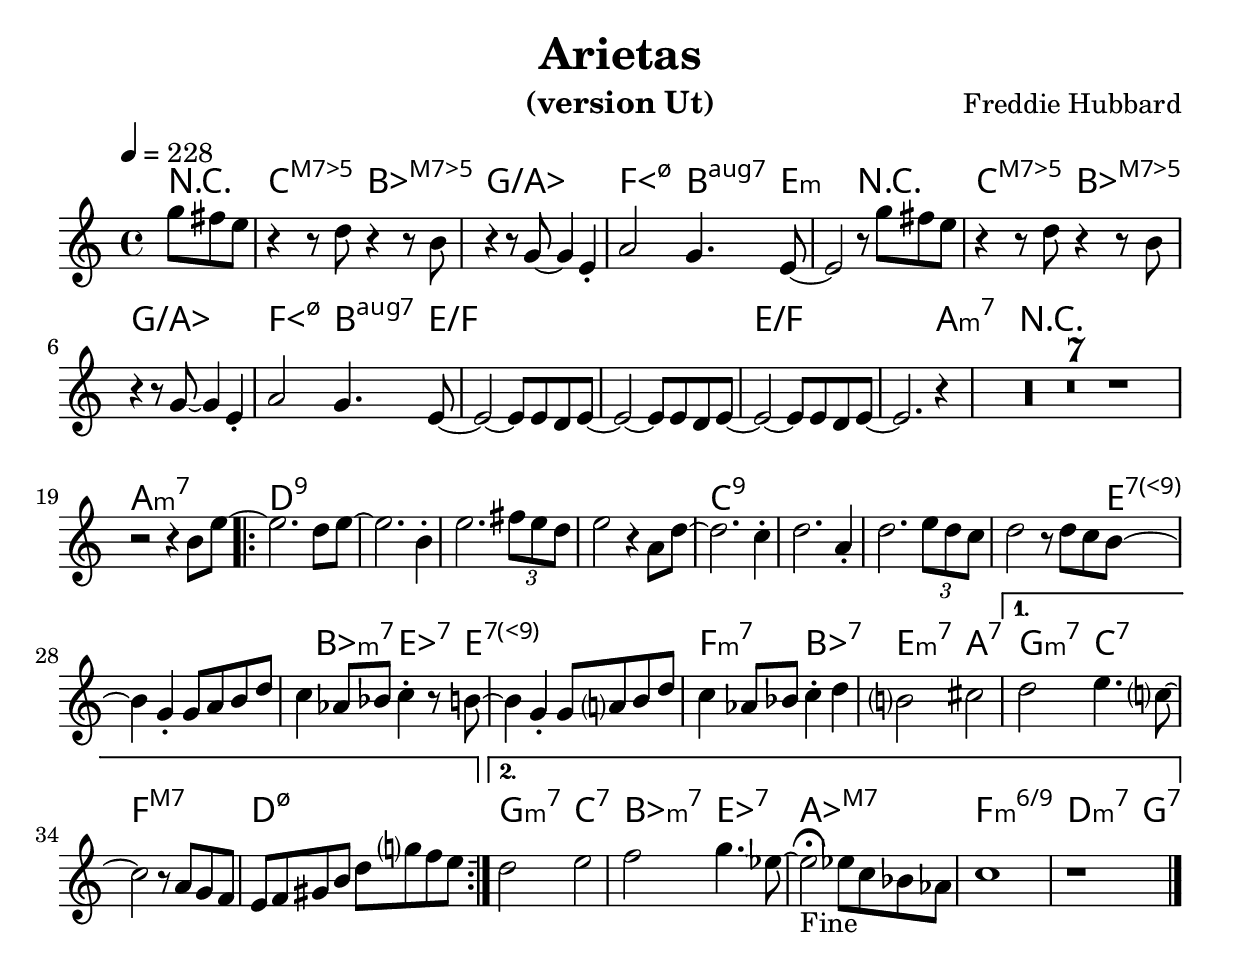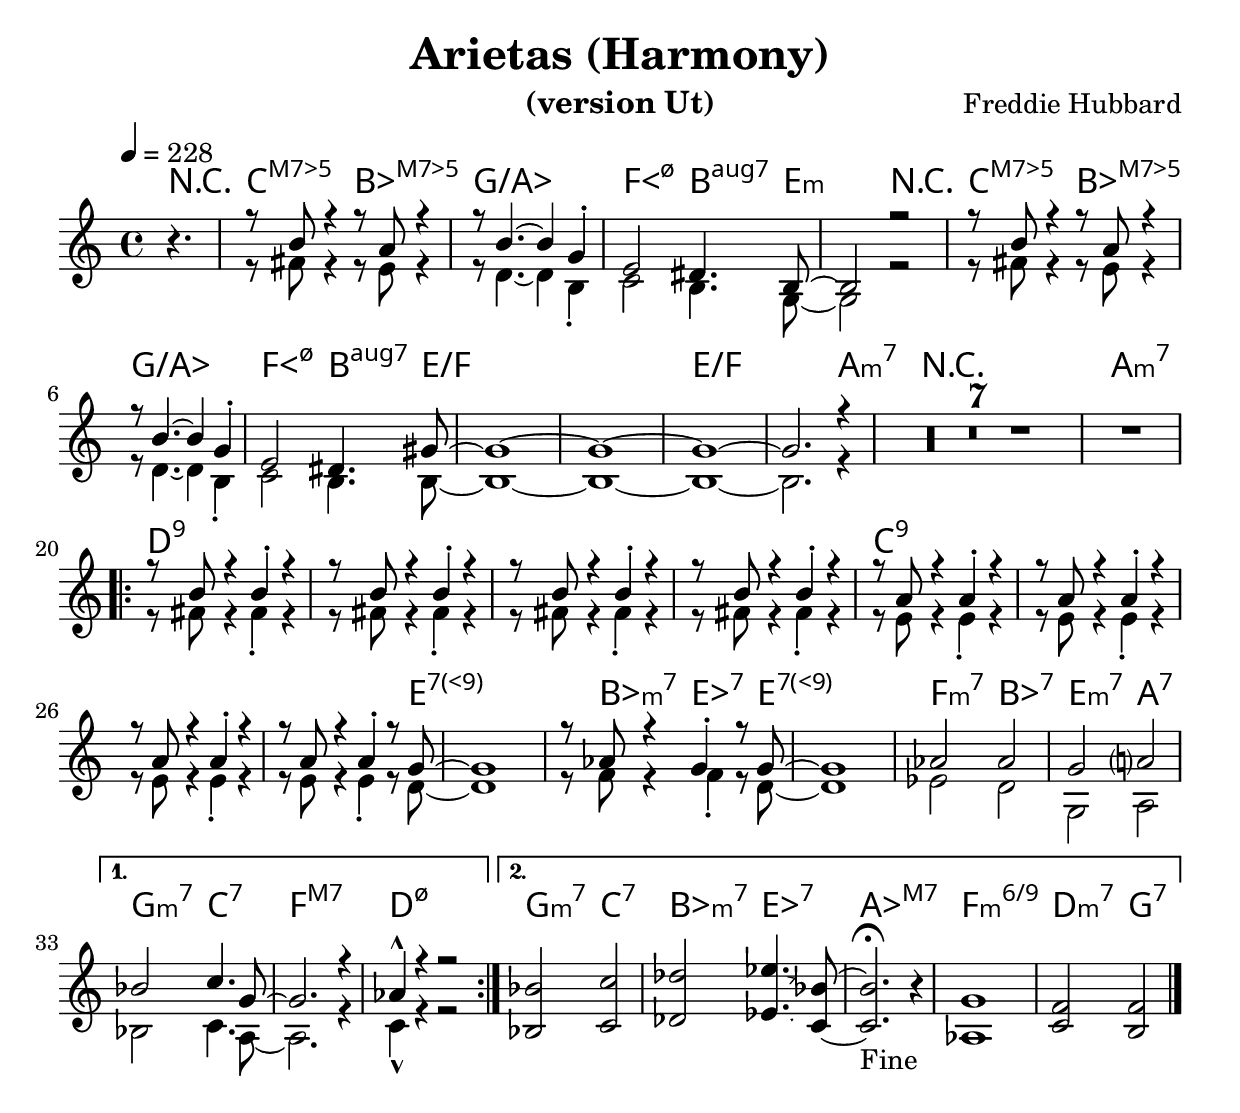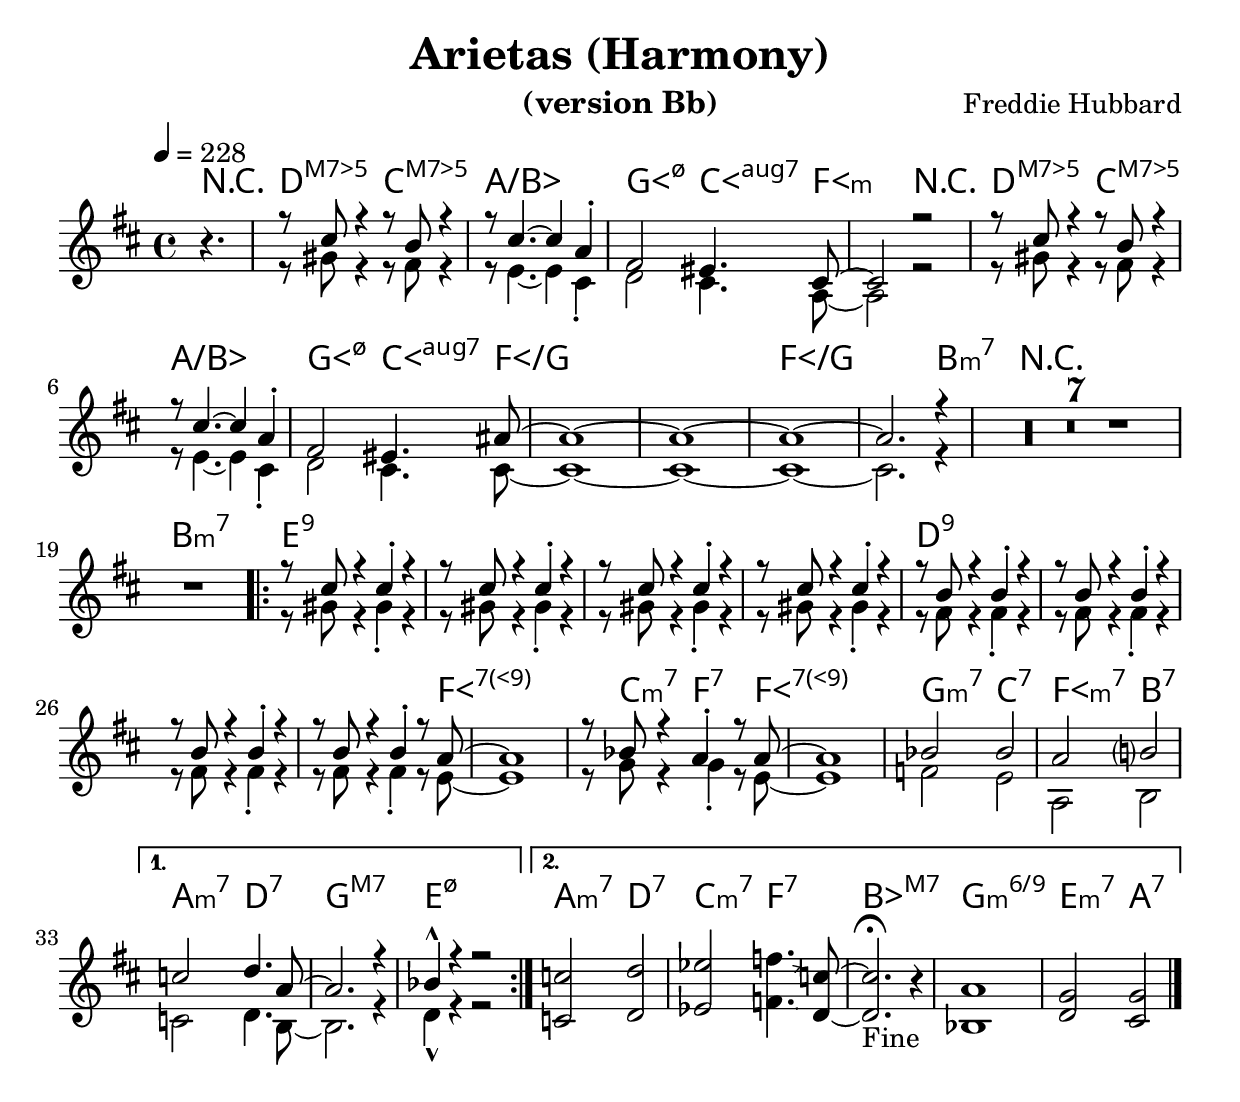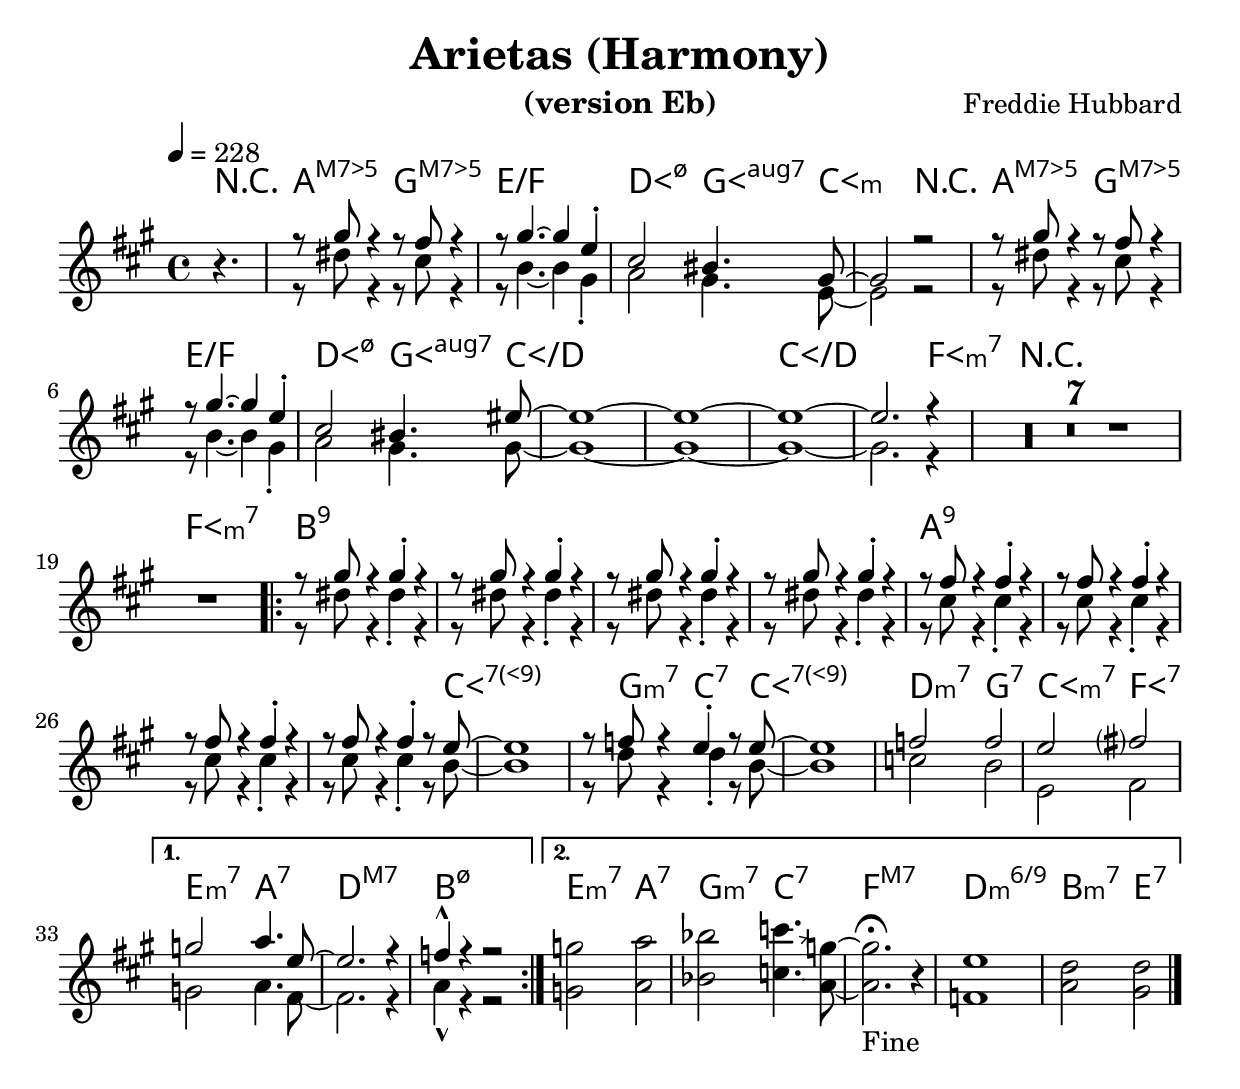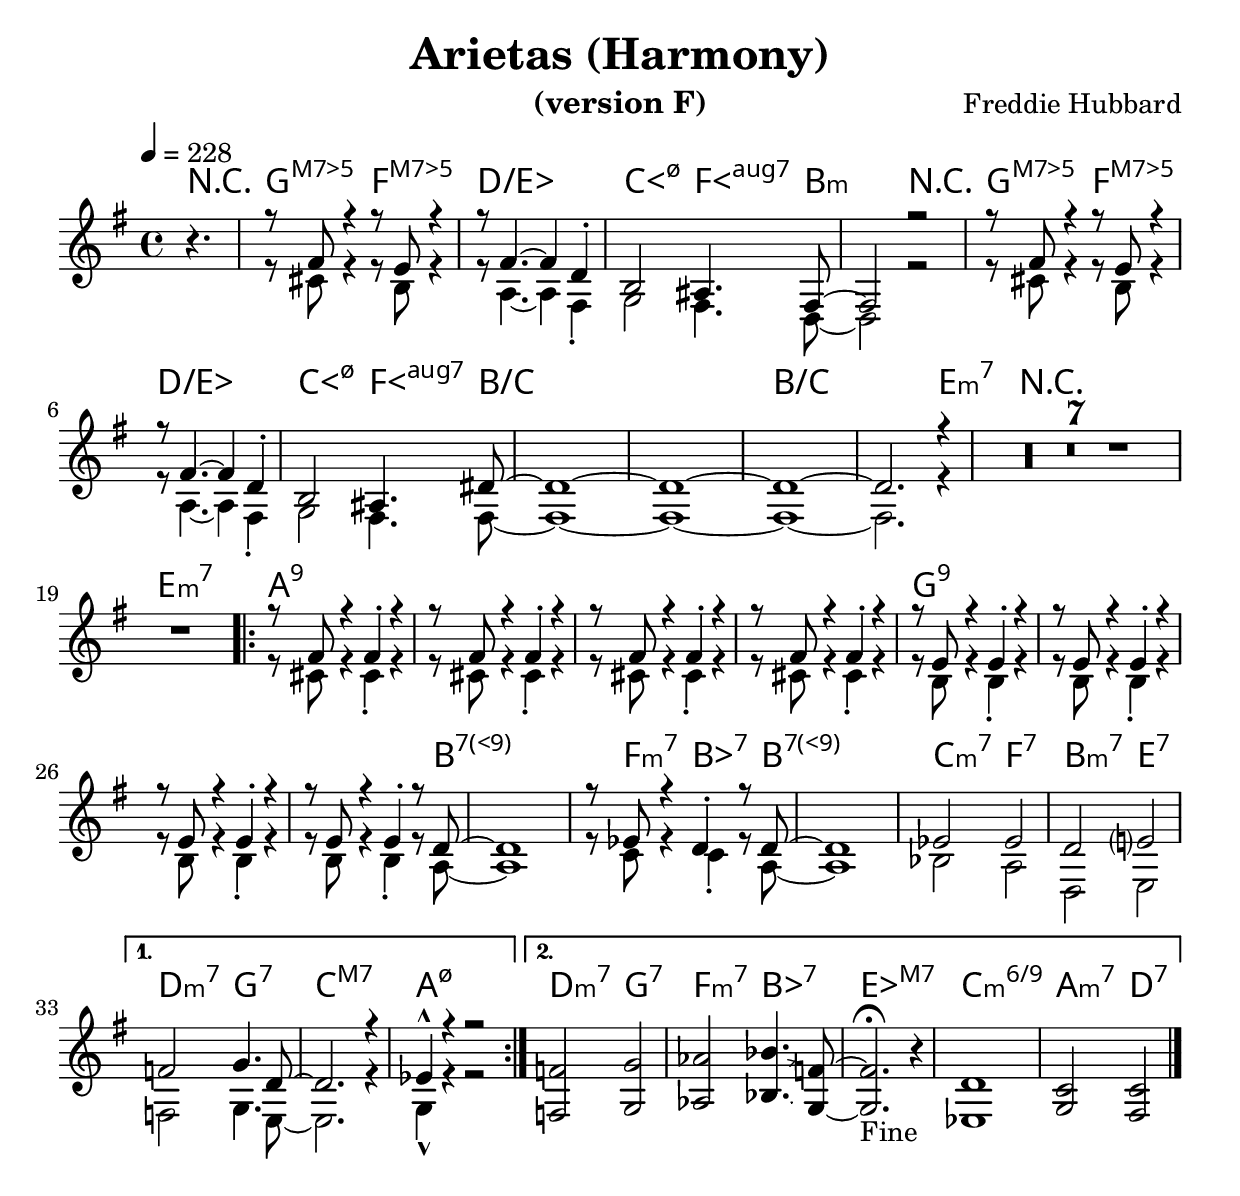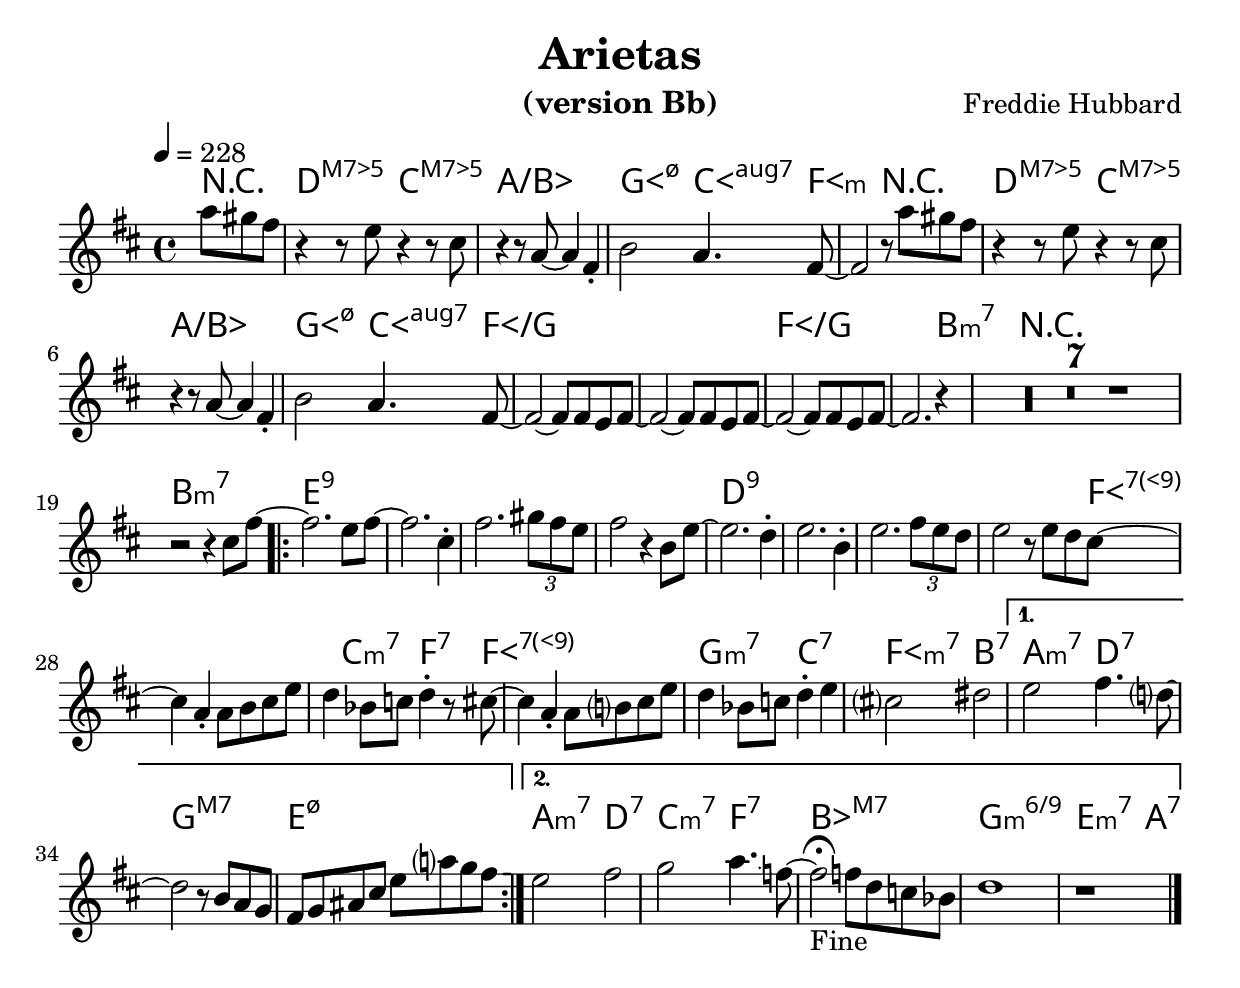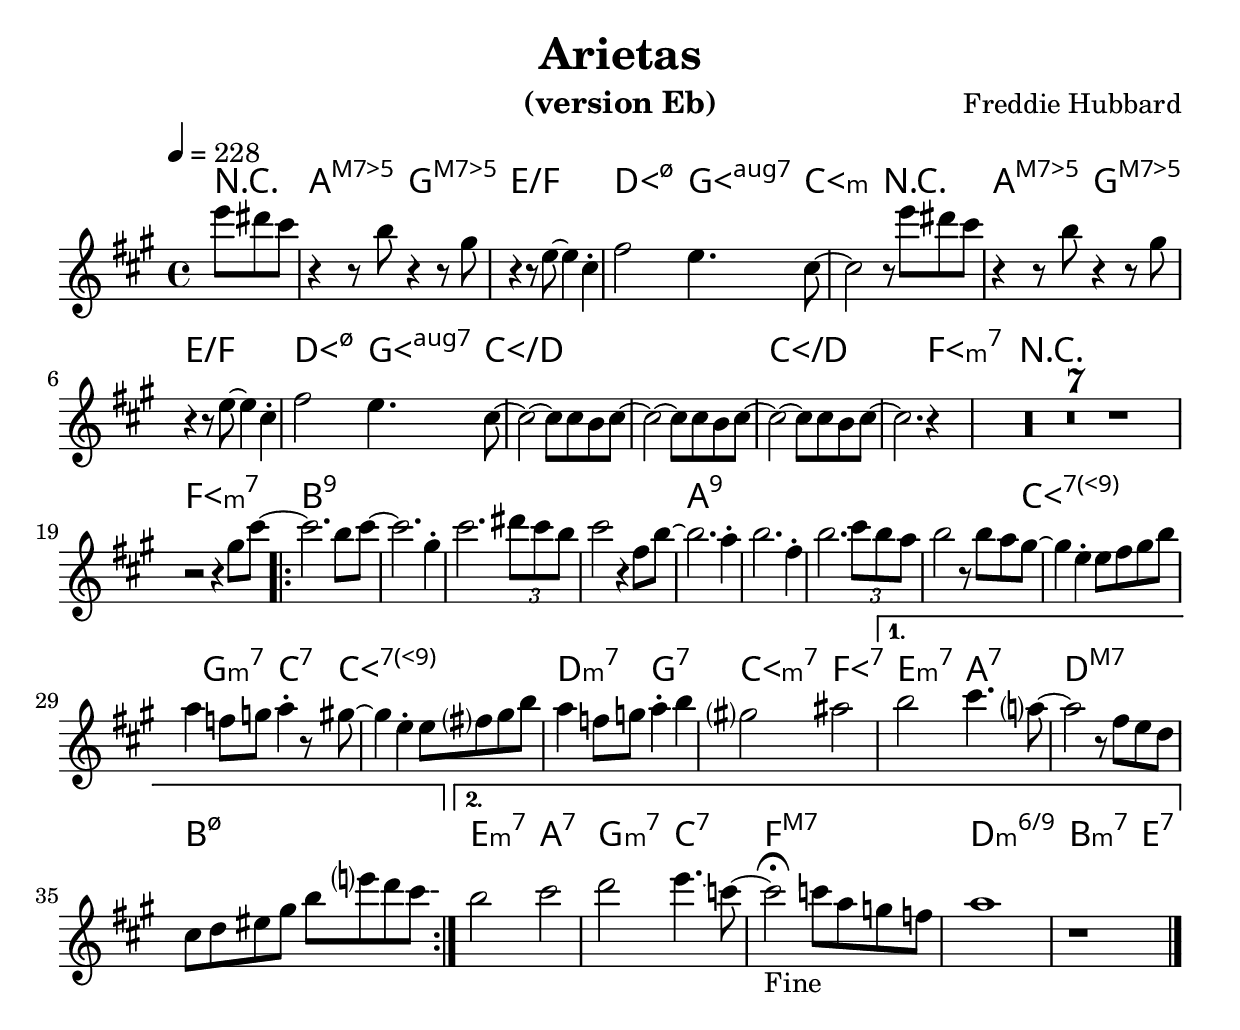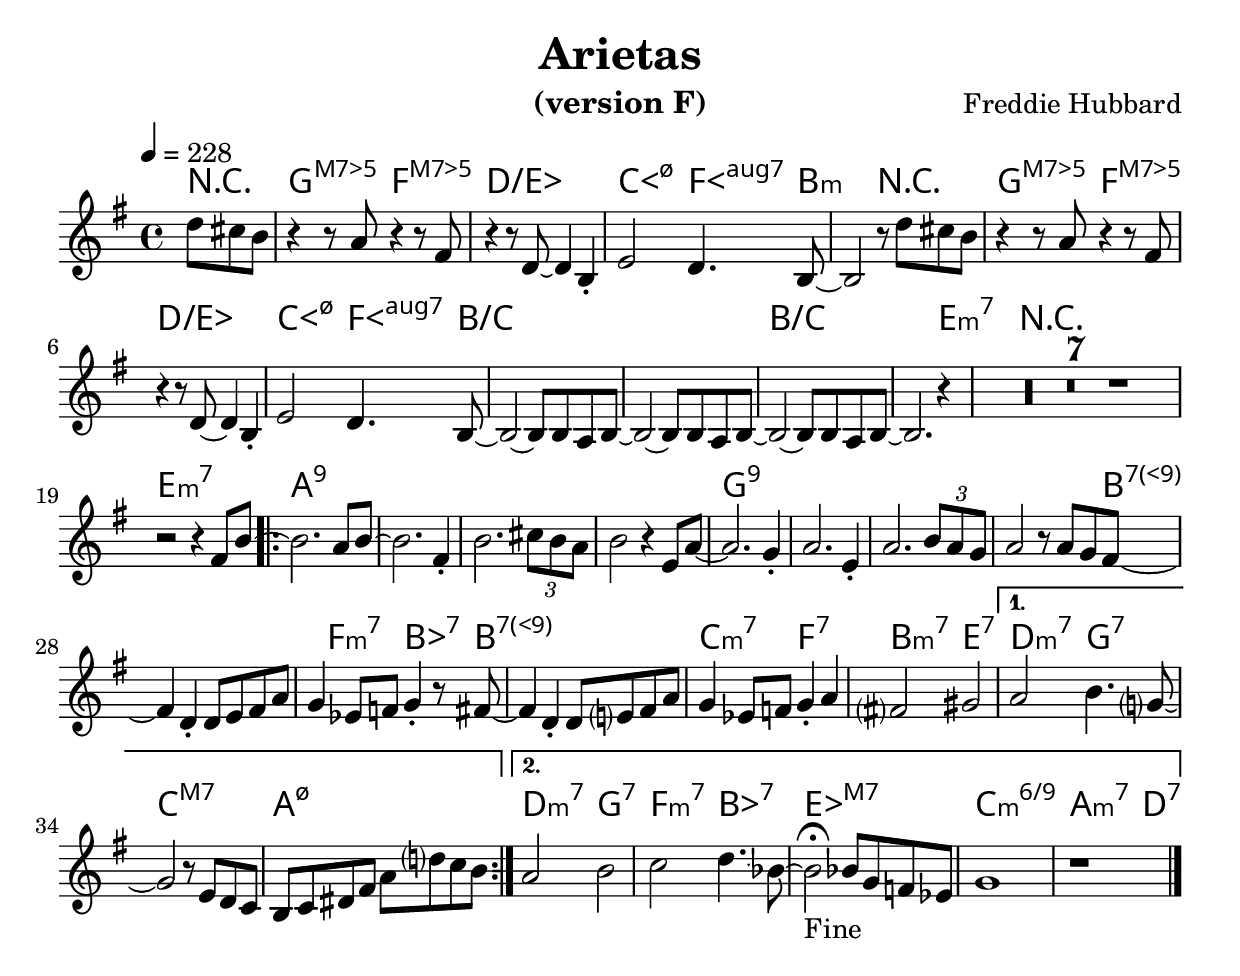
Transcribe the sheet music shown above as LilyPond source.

% Created on Mon Sep 20 15:23:38 CEST 2010

\version "2.22.0"


#(set-global-staff-size 24)

#(set-default-paper-size "a4")


\include "utils/AccordsJazzDefs.ly"


\paper { indent = 0\cm} 




\header {

	title = "Arietas" 

 	composer = "Freddie Hubbard"

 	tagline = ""

}



accords_old = \chords {

%		\set chordNameExceptions = #chExceptions

		\partial 4. r4.

		bes2:maj7.5- as2:maj7.5- f1/ges

		e2:m7.5- a4.:7.5+ d8:m s2 r2

		bes2:maj7.5- as2:maj7.5- f1/ges

		e2:m7.5- a4.:7.5+ d8/es s1 s d/es s2. g4:m7

		R1*7 g1:m7

		\repeat volta 2 {

			c:9 s s s

			bes:9 s s s2.. d8:7.9+ s1

			s8 as4.:m7 des:7 d8:7.9+ s1

			es2:m7 as:7 d:m7 g:7
		}

		\alternative {
			{

				f:m7 bes:7 es1:maj7 c:m7.5-
			}
			{

				f2:m7 bes:7 as:m7 des:7 ges1:maj7 es:m6.9 c2:m7 f:7
			}
		}
}



staffViolon_old = \new Staff {

	\time 4/4

	\tempo 4 = 228

	\set Staff.midiInstrument = "violin"

	\key bes \major
	\clef treble
	\accidentalStyle modern-cautionary

	\relative c'' { 	

 % Type notes here 

\compressEmptyMeasures

\partial 4. f8 e d
r4 r8 c r4 r8 a
r4 r8 f~ f4 d-. g2 f4. d8~ d2

r8 f' e d
r4 r8 c r4 r8 a
r4 r8 f~ f4 d-. g2 f4. d8~ d2~
d8 d c d~ d2~ d8 d c d~ d2~ d8 d c d~ d2. r4

%\mark \markup{Am7}

R1*7

r2 r4 a'8 d~

\repeat volta 2 {
d2. c8 d~ d2. a4-. d2. \tuplet 3/2 {e8 d c}
d2 r4 g,8 c~ c2. bes4-. c2. g4-. c2. \tuplet 3/2 {d8 c bes} c2
r8 c bes a~ a4 f-. f8 g a c bes4 ges8 as bes4-.
	r8 \glissando a~a4 f-. f8 g a c
	bes4 ges8 as bes4-. c a2 b
}

\alternative {
{
	c2 d4. bes8~
	bes2 r8 g f es

	d es fis a c f es d-\bendAfter #0
}
{

	\override Glissando.style = #'zigzag
	c2 d2 es f4. \glissando des8~

	des2-\fermata-"Fine" des8 bes as ges bes1 r \bar "|."
}
}
	}
}


staffHarmonie_old = \new Staff {

	\time 4/4

	\tempo 4 = 228

	\set Staff.midiInstrument = "violin"

	\key bes \major
	\clef treble
	\accidentalStyle modern-cautionary

	\relative c''' { 	

 % Type notes here 

\compressEmptyMeasures

\partial 4. r4.

<<
	{r8 a r4 r8 g r4 r8 a4.~ a4 f-. d2 cis4. a8~ a2 r}\\

	{r8 e' r4 r8 d r4 r8 c4.~ c4 a-. bes2 a4. f8~ f2 r}

>>

<<

	{r8 a' r4 r8 g r4 r8 a4.~ a4 f-. d2 cis4. fis8~ fis1~ fis~ fis~ fis2. r4}\\
	{r8 e r4 r8 d r4 r8 c4.~ c4 a-. bes2 a4. a8~ a1~ a~ a~ a2. r4}

>>

R1*8

\repeat volta 2 {

	\repeat unfold 4 {

		<<

			{r8 a' r4 a-. r}\\
			{r8 e r4 e-. r}

		>>
	}

	\repeat unfold 3 {

		<<
			{r8 g r4 g-. r}\\
			{r8 d r4 d-. r}

		>>
	}

		<<
			{r8 g r4 g-. r8 f~ f1
			r8 ges r4 f-. r8 f~ f1
			ges2 ges f g
			}\\
			{r8 d r4 d-. r8 c~ c1
			r8 es r4 es-. r8 c~ c1
			des2 c f, g}

		>>
}

\alternative {
{

	<<

		{as' bes4. f8~ f2. r4 ges4-^ r r2}\\

		{as,2 bes4. g8~ g2. r4 bes-^ r r2}

	>>
}
{

	<<
		{

			\override Glissando.style = #'zigzag

			as'2 bes2 ces des4. \glissando as8~

			as2.-\fermata-"Fine" r4 f1 es2 es2
		}
		{
			as,2 bes2 ces des4. \glissando bes8~
			bes2. r4 ges1 bes2 a2
		}

	>>

	\bar "|."
}
}
	}
}


accords = \transpose bes c {\accords_old}

staffViolon = \transpose c d {\staffViolon_old}

staffHarmonie = \transpose bes c {\staffHarmonie_old}


theme=\staffViolon


\include "utils/books.ly"



theme=\staffHarmonie


\header {

	title = "Arietas (Harmony)" 
}


\bookOutputName "arietas_harmony"


\include "utils/books.ly"
